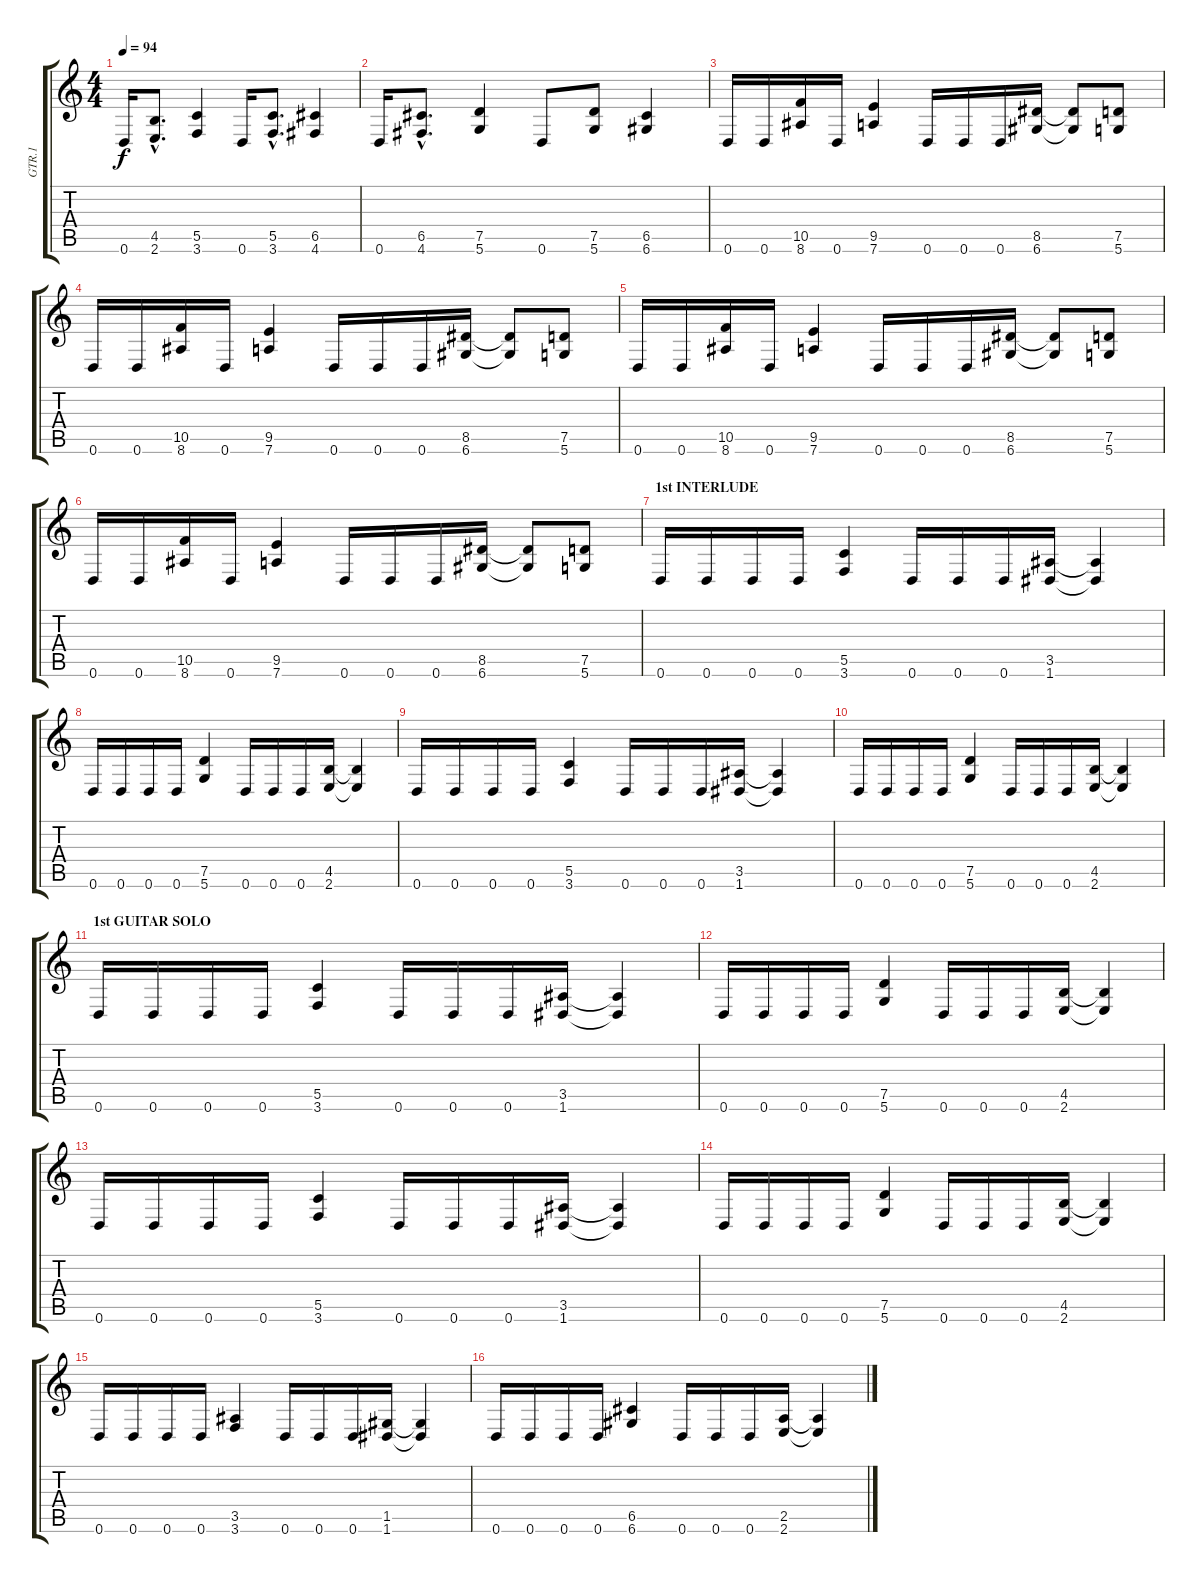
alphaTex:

\track ("GTR.1" "GTR.1") {instrument distortionguitar}
\staff {score tabs}
\tuning (D4 A3 F3 C3 G2 D2) {hide}
\ts (4 4)
\tempo 94
\clef g2
\ks c
0.6.16{dy f} (4.5{hac} 2.6{hac}).8{d} (5.5 3.6).4 0.6.16 (5.5{hac} 3.6{hac}).8{d} (6.5 4.6).4 |
0.6.16 (6.5{hac} 4.6{hac}).8{d} (7.5 5.6).4 0.6.8 (7.5 5.6).8 (6.5 6.6).4 |
0.6.16 0.6.16 (10.5 8.6).16 0.6.16 (9.5 7.6).4 0.6.16 0.6.16 0.6.16 (8.5 6.6).16 (8.5{t} 6.6{t}).8 (7.5 5.6).8 |
0.6.16 0.6.16 (10.5 8.6).16 0.6.16 (9.5 7.6).4 0.6.16 0.6.16 0.6.16 (8.5 6.6).16 (8.5{t} 6.6{t}).8 (7.5 5.6).8 |
0.6.16 0.6.16 (10.5 8.6).16 0.6.16 (9.5 7.6).4 0.6.16 0.6.16 0.6.16 (8.5 6.6).16 (8.5{t} 6.6{t}).8 (7.5 5.6).8 |
0.6.16 0.6.16 (10.5 8.6).16 0.6.16 (9.5 7.6).4 0.6.16 0.6.16 0.6.16 (8.5 6.6).16 (8.5{t} 6.6{t}).8 (7.5 5.6).8 |
\section ("" "1st INTERLUDE")
0.6.16 0.6.16 0.6.16 0.6.16 (5.5 3.6).4 0.6.16 0.6.16 0.6.16 (3.5 1.6).16 (3.5{t} 1.6{t}).4 |
0.6.16 0.6.16 0.6.16 0.6.16 (7.5 5.6).4 0.6.16 0.6.16 0.6.16 (4.5 2.6).16 (4.5{t} 2.6{t}).4 |
0.6.16 0.6.16 0.6.16 0.6.16 (5.5 3.6).4 0.6.16 0.6.16 0.6.16 (3.5 1.6).16 (3.5{t} 1.6{t}).4 |
0.6.16 0.6.16 0.6.16 0.6.16 (7.5 5.6).4 0.6.16 0.6.16 0.6.16 (4.5 2.6).16 (4.5{t} 2.6{t}).4 |
\section ("" "1st GUITAR SOLO")
0.6.16 0.6.16 0.6.16 0.6.16 (5.5 3.6).4 0.6.16 0.6.16 0.6.16 (3.5 1.6).16 (3.5{t} 1.6{t}).4 |
0.6.16 0.6.16 0.6.16 0.6.16 (7.5 5.6).4 0.6.16 0.6.16 0.6.16 (4.5 2.6).16 (4.5{t} 2.6{t}).4 |
0.6.16 0.6.16 0.6.16 0.6.16 (5.5 3.6).4 0.6.16 0.6.16 0.6.16 (3.5 1.6).16 (3.5{t} 1.6{t}).4 |
0.6.16 0.6.16 0.6.16 0.6.16 (7.5 5.6).4 0.6.16 0.6.16 0.6.16 (4.5 2.6).16 (4.5{t} 2.6{t}).4 |
0.6.16 0.6.16 0.6.16 0.6.16 (3.5 3.6).4 0.6.16 0.6.16 0.6.16 (1.5 1.6).16 (1.5{t} 1.6{t}).4 |
0.6.16 0.6.16 0.6.16 0.6.16 (6.5 6.6).4 0.6.16 0.6.16 0.6.16 (2.5 2.6).16 (2.5{t} 2.6{t}).4
